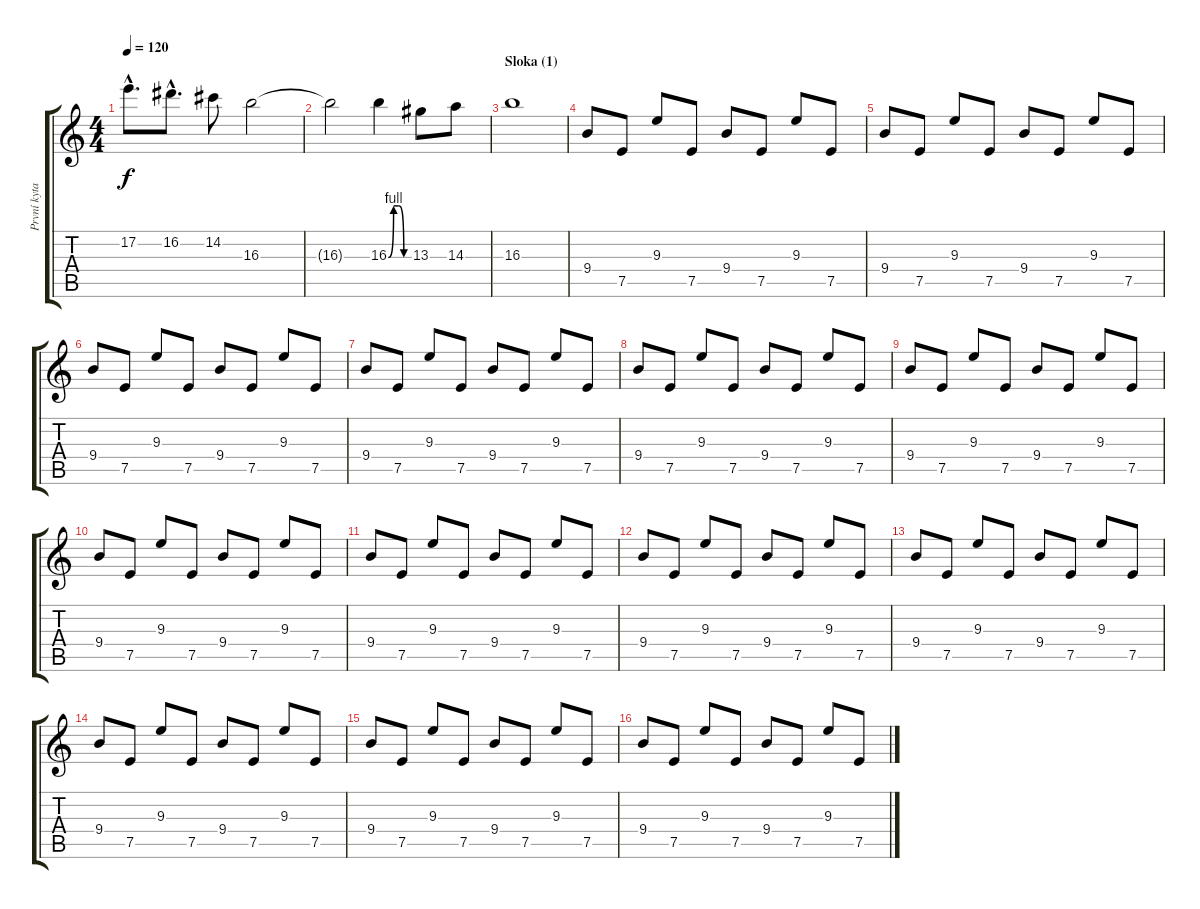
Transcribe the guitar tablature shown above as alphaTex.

\track ("První kytara" "První kyta") {instrument electricguitarclean}
\staff {score tabs}
\tuning (E4 B3 G3 D3 A2 E2) {hide}
\ts (4 4)
\tempo 120
\clef g2
\ks c
17.2{hac}.8{d dy f} 16.2{hac}.8{d} 14.2.8 16.3.2 |
16.3{t}.2 16.3{be (custom 0 0 15 4 30 4 45 0 60 0)}.4 13.3.8 14.3.8 |
\section ("" "Sloka (1)")
16.3.1 |
9.4.8{instrument electricguitarclean} 7.5.8 9.3.8 7.5.8 9.4.8 7.5.8 9.3.8 7.5.8 |
9.4.8 7.5.8 9.3.8 7.5.8 9.4.8 7.5.8 9.3.8 7.5.8 |
9.4.8 7.5.8 9.3.8 7.5.8 9.4.8 7.5.8 9.3.8 7.5.8 |
9.4.8 7.5.8 9.3.8 7.5.8 9.4.8 7.5.8 9.3.8 7.5.8 |
9.4.8 7.5.8 9.3.8 7.5.8 9.4.8 7.5.8 9.3.8 7.5.8 |
9.4.8 7.5.8 9.3.8 7.5.8 9.4.8 7.5.8 9.3.8 7.5.8 |
9.4.8 7.5.8 9.3.8 7.5.8 9.4.8 7.5.8 9.3.8 7.5.8 |
9.4.8 7.5.8 9.3.8 7.5.8 9.4.8 7.5.8 9.3.8 7.5.8 |
9.4.8 7.5.8 9.3.8 7.5.8 9.4.8 7.5.8 9.3.8 7.5.8 |
9.4.8 7.5.8 9.3.8 7.5.8 9.4.8 7.5.8 9.3.8 7.5.8 |
9.4.8 7.5.8 9.3.8 7.5.8 9.4.8 7.5.8 9.3.8 7.5.8 |
9.4.8 7.5.8 9.3.8 7.5.8 9.4.8 7.5.8 9.3.8 7.5.8 |
9.4.8 7.5.8 9.3.8 7.5.8 9.4.8 7.5.8 9.3.8 7.5.8
